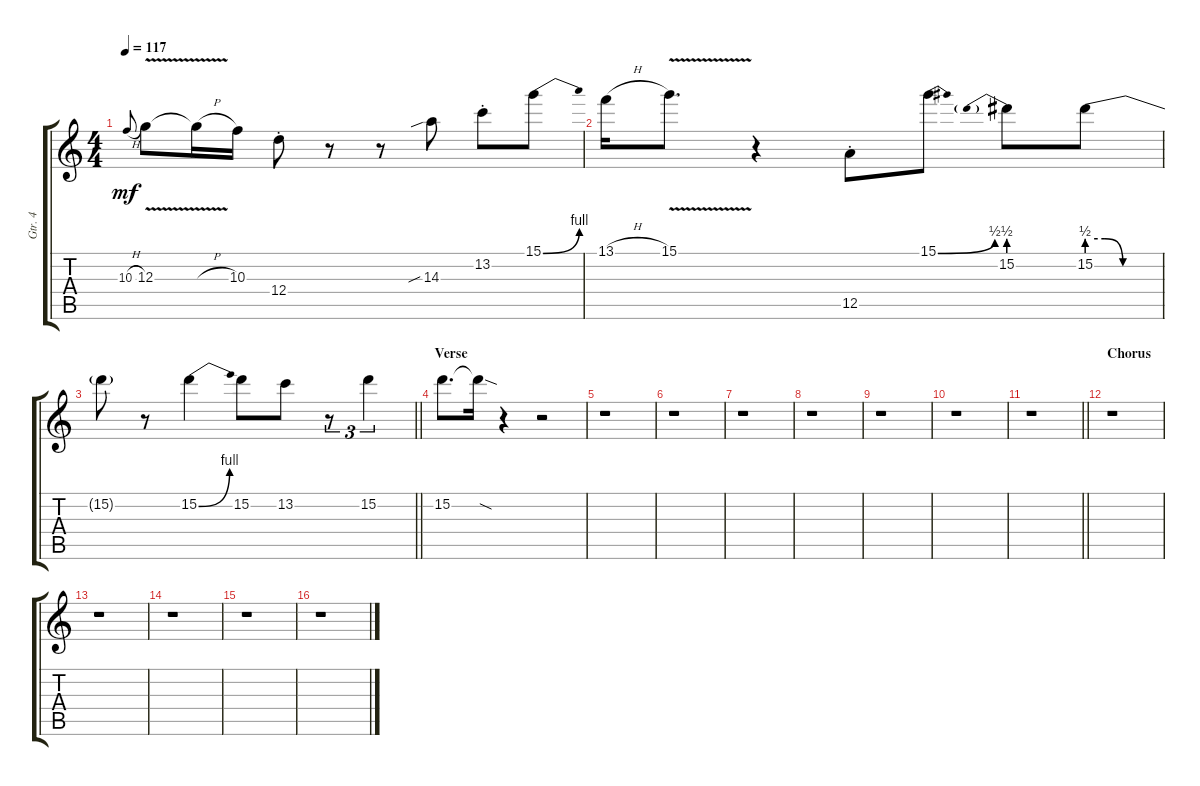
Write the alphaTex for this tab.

\track ("Gtr. 4" "Gtr. 4") {instrument electricguitarclean}
\staff {score tabs}
\tuning (E4 B3 G3 D3 A2 E2) {hide}
\ts (4 4)
\tempo 117
\clef g2
\ks c
10.3{h}.8{gr onbeat dy mf} 12.3{v}.8 12.3{h t}.16 10.3.16 12.4{st}.8 r.8 r.8 14.3{sib}.8 13.2{st}.8 15.1{be (bend 0 0 60 4)}.8 |
13.1{h}.16 15.1{v}.8{d} r.4 12.5{st}.8 15.1{be (bend 0 0 60 2)}.8 15.2{be (prebend 0 2 60 2)}.8 15.2{be (custom 0 2 15 2 30 0 60 0)}.8 |
\barLineRight lightlight
15.2{t}.8 r.8 15.2{be (bend 0 0 60 4)}.4 15.2.8 13.2.8 r.8{tu (3 2)} 15.2.4{tu (3 2)} |
\section ("" "Verse")
15.2.8{d} 15.2{sod t}.16 r.4 r.2 |
r.1 |
r.1 |
r.1 |
r.1 |
r.1 |
r.1 |
\barLineRight lightlight
r.1 |
\section ("" "Chorus")
r.1 |
r.1 |
r.1 |
r.1 |
r.1
